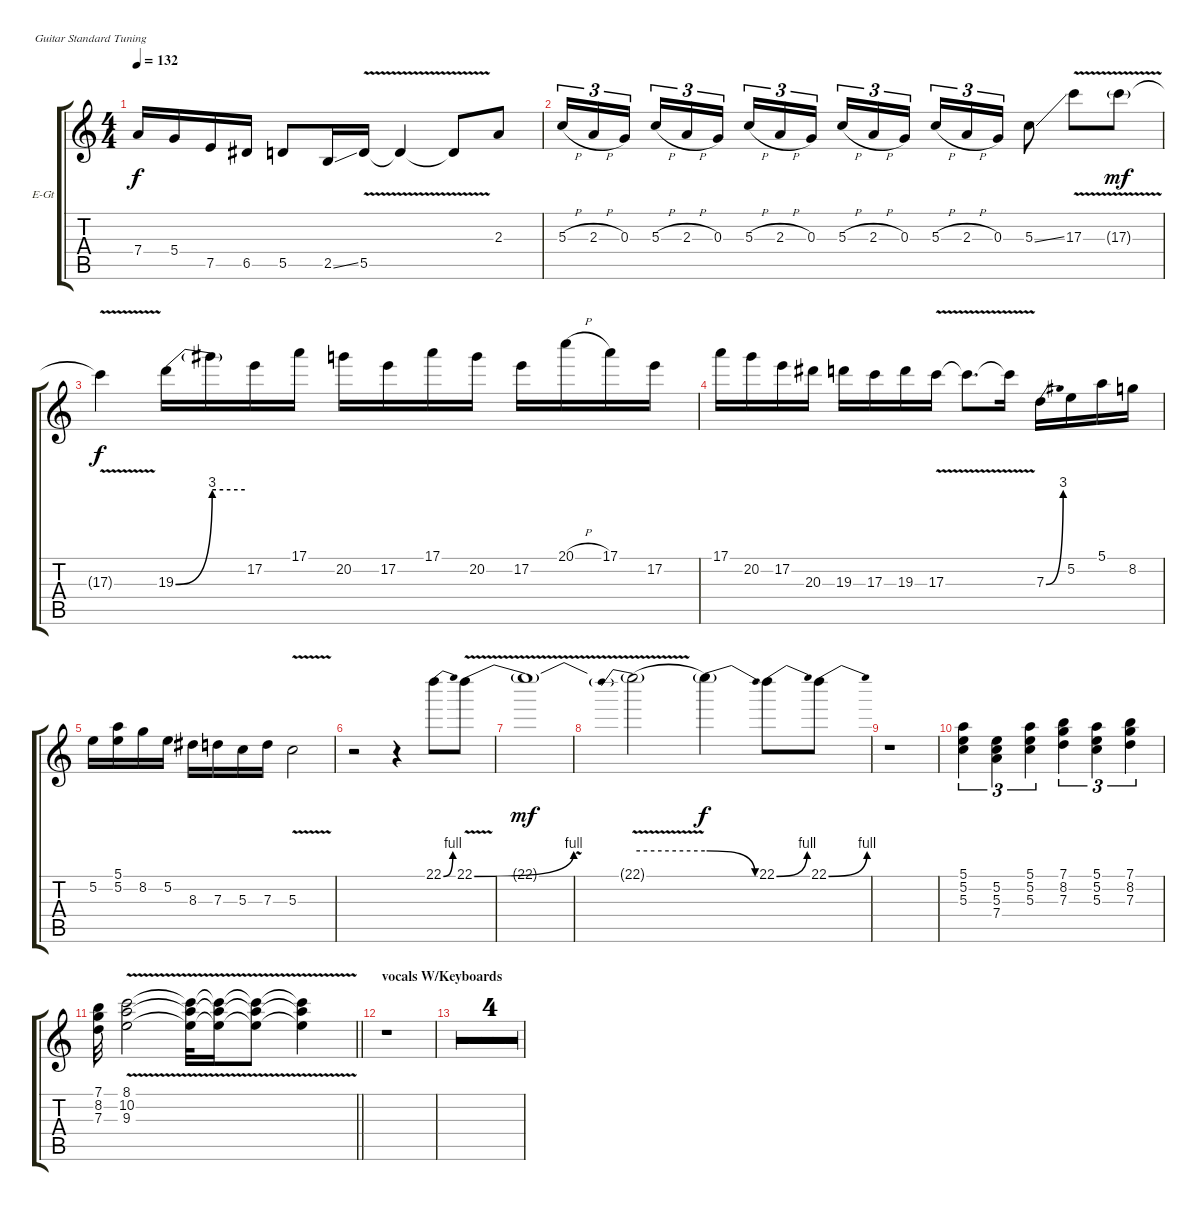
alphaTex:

\bracketExtendMode groupsimilarinstruments
\firstSystemTrackNameOrientation horizontal
\otherSystemsTrackNameOrientation horizontal
\track ("fills" "E-Gt") {multiBarRest instrument distortionguitar}
\staff {score tabs}
\tuning (E4 B3 G3 D3 A2 E2)
\ts (4 4)
\tempo 132
\clef g2
\ks c
7.4.16{dy f} 5.4.16 7.5.16 6.5.16 5.5.8 2.5{ss}.16 5.5{v}.16 5.5{v t}.4 5.5{v t}.8 2.3.8 |
5.3{h}.16{tu (3 2)} 2.3{h}.16{tu (3 2)} 0.3.16{tu (3 2)} 5.3{h}.16{tu (3 2)} 2.3{h}.16{tu (3 2)} 0.3.16{tu (3 2)} 5.3{h}.16{tu (3 2)} 2.3{h}.16{tu (3 2)} 0.3.16{tu (3 2)} 5.3{h}.16{tu (3 2)} 2.3{h}.16{tu (3 2)} 0.3.16{tu (3 2)} 5.3{h}.16{tu (3 2)} 2.3{h}.16{tu (3 2)} 0.3.16{tu (3 2)} 5.3{ss}.8 17.3{v}.8 17.3{v g}.8{dy mf} |
17.3{v t}.4{dy f} 19.3{be (bend 0 0 60 12)}.16 19.3{be (hold 0 12 60 12) t}.16 17.2.16 17.1.16 20.2.16 17.2.16 17.1.16 20.2.16 17.2.16 20.1{h}.16 17.1.16 17.2.16 |
17.1.16 20.2.16 17.2.16 20.3.16 19.3.16 17.3.16 19.3.16 17.3{v}.16 17.3{v t}.8{d} 17.3{v t}.16 7.3{be (bend 0 0 60 12)}.16 5.2.16 5.1.16 8.2.16 |
5.2.16 (5.1 5.2).16 8.2.16 5.2.16 8.3.16 7.3.16 5.3.16 7.3.16 5.3{v}.2 |
r.2 r.4 22.1{be (bend 0 0 60 4)}.8 22.1{be (bend 0 0 60 4) v}.8 |
22.1{v t}.1{dy mf} |
22.1{be (prebend 0 4 60 4) t}.2 22.1{be (release 0 4 60 0) t}.4{dy f} 22.1{be (bend 0 0 60 4)}.8 22.1{be (bend 0 0 60 4)}.8 |
r.1 |
(5.1 5.2 5.3).4{tu (3 2)} (5.2 5.3 7.4).4{tu (3 2)} (5.1 5.2 5.3).4{tu (3 2)} (7.1 8.2 7.3).4{tu (3 2)} (5.1 5.2 5.3).4{tu (3 2)} (7.1 8.2 7.3).4{tu (3 2)} |
\barLineRight lightlight
(7.1 8.2 7.3).32 (8.1{v} 10.2{v} 9.3{v}).2 (8.1{v t} 10.2{v t} 9.3{v t}).32 (8.1{v t} 10.2{v t} 9.3{v t}).16 (8.1{v t} 10.2{v t} 9.3{v t}).8 (8.1{v t} 10.2{v t} 9.3{v t}).4 |
\section ("" "vocals W/Keyboards")
r.1 |
r.4 r.2{d} |
r.4 r.2{d} |
r.4 r.2{d} |
r.4 r.2{d}
